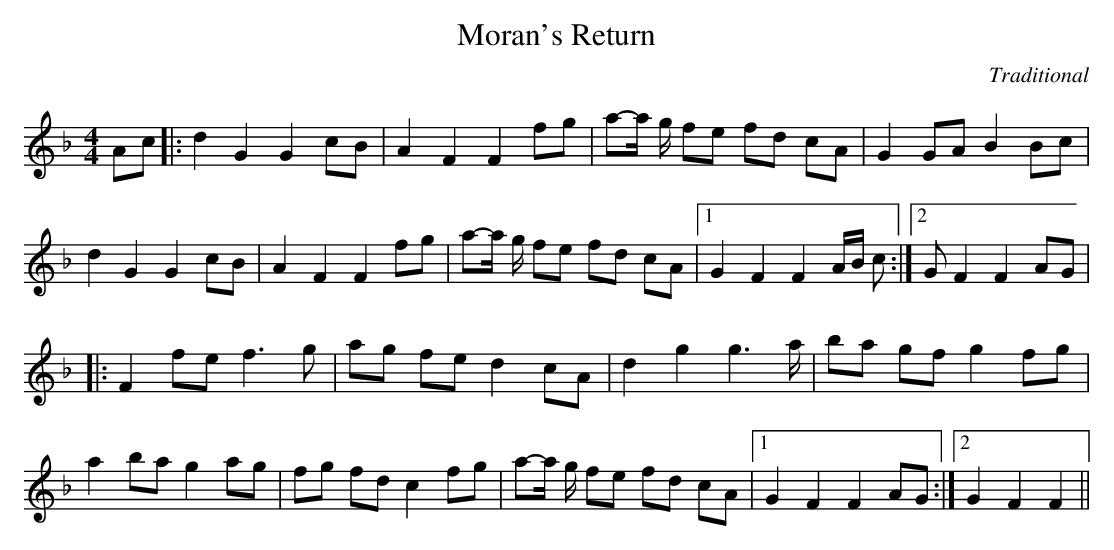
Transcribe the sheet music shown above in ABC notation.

X:1
T:Moran's Return
M:4/4
L:1/8
C:Traditional
K:F
Ac |: d2 G2 G2 cB | A2 F2 F2 fg | a-a/2 g/2 fe fd cA | G2 GA B2 Bc |!
d2 G2 G2 cB | A2 F2 F2 fg | a-a/2 g/2 fe fd cA |1 G2 F2 F2 A/2B/2 c:|2 G
2 F2 F2 AG|!
|: F2 fe f3 g | ag fe d2 cA | d2 g2 g3 a/2 |ba gf g2 fg |!
 a2 ba g2 ag | fg fd c2 fg | a-a/2 g/2 fe fd cA|1 G2 F2 F2 AG :|2 G2 F2
F2 ||!
